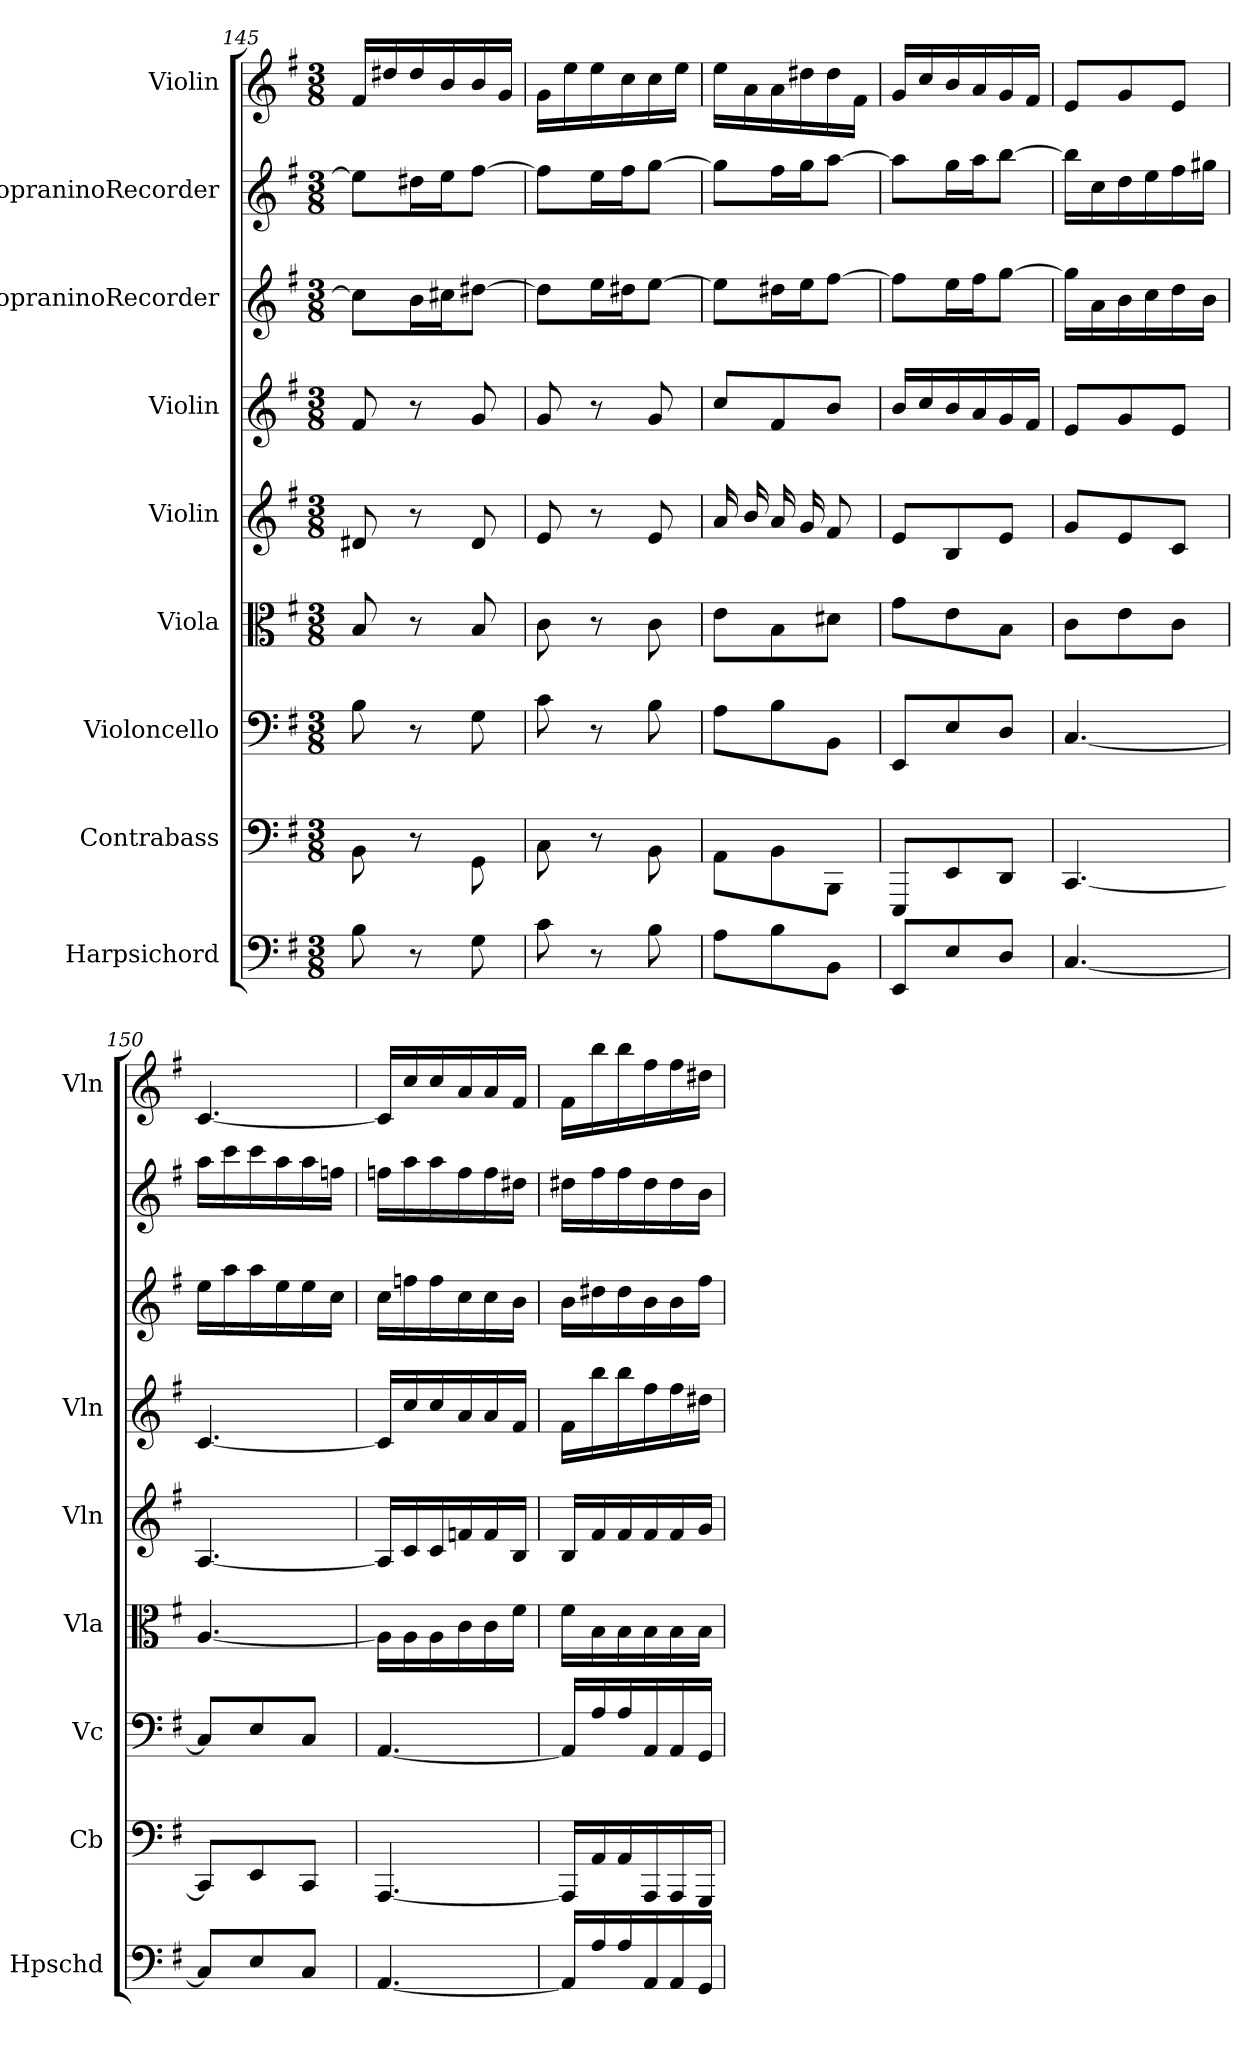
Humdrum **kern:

**kern	**kern	**kern	**kern	**kern	**kern	**kern	**kern	**kern
*part9	*part8	*part7	*part6	*part5	*part4	*part3	*part2	*part1
*staff9	*staff8	*staff7	*staff6	*staff5	*staff4	*staff3	*staff2	*staff1
*I"Harpsichord	*I"Contrabass	*I"Violoncello	*I"Viola	*I"Violin	*I"Violin	*I"SopraninoRecorder	*I"SopraninoRecorder	*I"Violin
*I'Hpschd	*I'Cb	*I'Vc	*I'Vla	*I'Vln	*I'Vln	*	*	*I'Vln
*clefF4	*clefF4	*clefF4	*clefC3	*clefG2	*clefG2	*clefG2	*clefG2	*clefG2
*k[f#]	*k[f#]	*k[f#]	*k[f#]	*k[f#]	*k[f#]	*k[f#]	*k[f#]	*k[f#]
*G:	*G:	*G:	*G:	*G:	*G:	*G:	*G:	*G:
*M3/8	*M3/8	*M3/8	*M3/8	*M3/8	*M3/8	*M3/8	*M3/8	*M3/8
=145	=145	=145	=145	=145	=145	=145	=145	=145
8B\	8BB\	8B\	8B/	8d#X/	8f#/	8cc#\L]	8ee\L]	16f#/LL
.	.	.	.	.	.	.	.	16dd#X/
8r	8r	8r	8r	8r	8r	16b\L	16dd#X\L	16dd#/
.	.	.	.	.	.	16cc#X\J	16ee\J	16b/
8G\	8GG\	8G\	8B/	8d#/	8g/	[8dd#X\J	[8ff#\J	16b/
.	.	.	.	.	.	.	.	16g/JJ
=146	=146	=146	=146	=146	=146	=146	=146	=146
8c\	8C\	8c\	8c\	8e/	8g/	8dd#\L]	8ff#\L]	16g\LL
.	.	.	.	.	.	.	.	16ee\
8r	8r	8r	8r	8r	8r	16ee\L	16ee\L	16ee\
.	.	.	.	.	.	16dd#X\J	16ff#\J	16cc\
8B\	8BB\	8B\	8c\	8e/	8g/	[8ee\J	[8gg\J	16cc\
.	.	.	.	.	.	.	.	16ee\JJ
=147	=147	=147	=147	=147	=147	=147	=147	=147
8A\L	8AA\L	8A\L	8e\L	16a/	8cc/L	8ee\L]	8gg\L]	16ee\LL
.	.	.	.	16b/	.	.	.	16a\
8B\	8BB\	8B\	8B\	16a/	8f#/	16dd#X\L	16ff#\L	16a\
.	.	.	.	16g/	.	16ee\J	16gg\J	16dd#X\
8BB\J	8BBB\J	8BB\J	8d#X\J	8f#/	8b/J	[8ff#\J	[8aa\J	16dd#\
.	.	.	.	.	.	.	.	16f#\JJ
=148	=148	=148	=148	=148	=148	=148	=148	=148
8EE/L	8EEE/L	8EE/L	8g\L	8e/L	16b/LL	8ff#\L]	8aa\L]	16g/LL
.	.	.	.	.	16cc/	.	.	16cc/
8E/	8EE/	8E/	8e\	8B/	16b/	16ee\L	16gg\L	16b/
.	.	.	.	.	16a/	16ff#\J	16aa\J	16a/
8D/J	8DD/J	8D/J	8B\J	8e/J	16g/	[8gg\J	[8bb\J	16g/
.	.	.	.	.	16f#/JJ	.	.	16f#/JJ
=149	=149	=149	=149	=149	=149	=149	=149	=149
[4.C/	[4.CC/	[4.C/	8c\L	8g/L	8e/L	16gg\LL]	16bb\LL]	8e/L
.	.	.	.	.	.	16a\	16cc\	.
.	.	.	8e\	8e/	8g/	16b\	16dd\	8g/
.	.	.	.	.	.	16cc\	16ee\	.
.	.	.	8c\J	8c/J	8e/J	16dd\	16ff#\	8e/J
.	.	.	.	.	.	16b\JJ	16gg#X\JJ	.
=150	=150	=150	=150	=150	=150	=150	=150	=150
8C/L]	8CC/L]	8C/L]	[4.A/	[4.A/	[4.c/	16ee\LL	16aa\LL	[4.c/
.	.	.	.	.	.	16aa\	16ccc\	.
8E/	8EE/	8E/	.	.	.	16aa\	16ccc\	.
.	.	.	.	.	.	16ee\	16aa\	.
8C/J	8CC/J	8C/J	.	.	.	16ee\	16aa\	.
.	.	.	.	.	.	16cc\JJ	16ffn\JJ	.
=151	=151	=151	=151	=151	=151	=151	=151	=151
[4.AA/	[4.AAA/	[4.AA/	16A\LL]	16A/LL]	16c/LL]	16cc\LL	16ffn\LL	16c/LL]
.	.	.	16A\	16c/	16cc/	16ffn\	16aa\	16cc/
.	.	.	16A\	16c/	16cc/	16ff\	16aa\	16cc/
.	.	.	16c\	16fn/	16a/	16cc\	16ff\	16a/
.	.	.	16c\	16f/	16a/	16cc\	16ff\	16a/
.	.	.	16f#\JJ	16B/JJ	16f#/JJ	16b\JJ	16dd#X\JJ	16f#/JJ
=152	=152	=152	=152	=152	=152	=152	=152	=152
16AA/LL]	16AAA/LL]	16AA/LL]	16f#\LL	16B/LL	16f#\LL	16b\LL	16dd#X\LL	16f#\LL
16A/	16AA/	16A/	16B\	16f#/	16bb\	16dd#X\	16ff#\	16bb\
16A/	16AA/	16A/	16B\	16f#/	16bb\	16dd#\	16ff#\	16bb\
16AA/	16AAA/	16AA/	16B\	16f#/	16ff#\	16b\	16dd#\	16ff#\
16AA/	16AAA/	16AA/	16B\	16f#/	16ff#\	16b\	16dd#\	16ff#\
16GG/JJ	16GGG/JJ	16GG/JJ	16B\JJ	16g/JJ	16dd#X\JJ	16ff#\JJ	16b\JJ	16dd#X\JJ
=	=	=	=	=	=	=	=	=
*-	*-	*-	*-	*-	*-	*-	*-	*-
